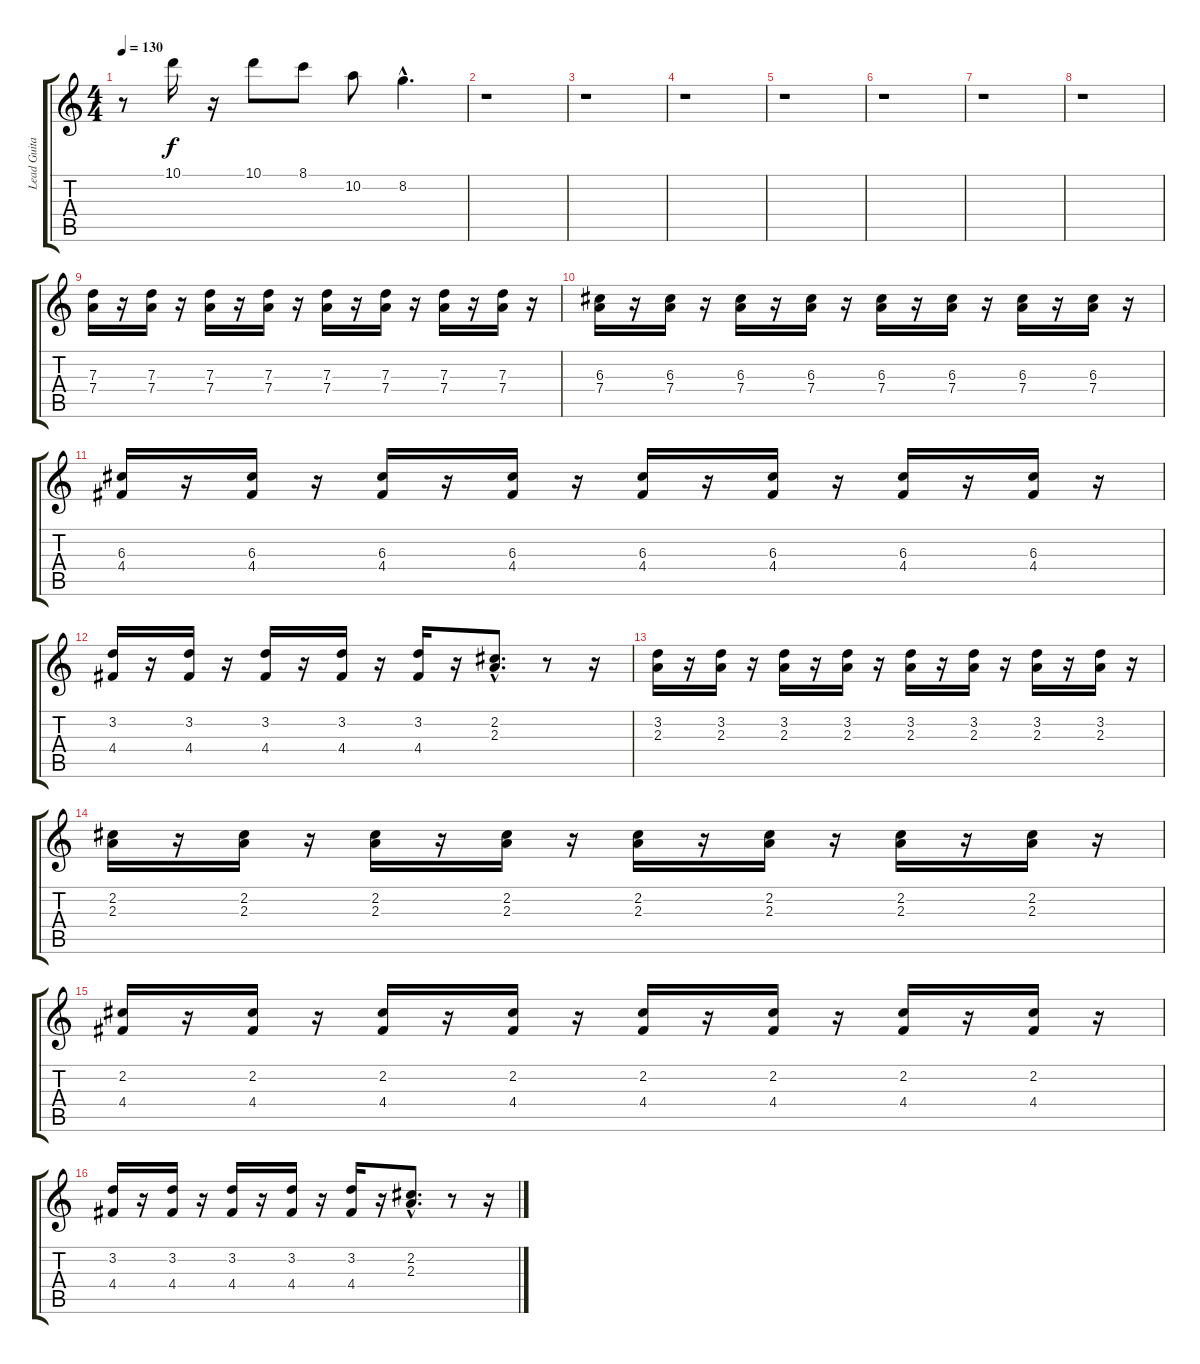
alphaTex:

\track ("Lead Guitar" "Lead Guita") {instrument overdrivenguitar}
\staff {score tabs}
\tuning (E4 B3 G3 D3 A2 E2) {hide}
\ts (4 4)
\tempo 130
\clef g2
\ks c
r.8{dy f} 10.1.16 r.16 10.1.8 8.1.8 10.2.8 8.2{hac}.4{d} |
r.1 |
r.1 |
r.1 |
r.1 |
r.1 |
r.1 |
r.1 |
(7.3 7.4).16 r.16 (7.3 7.4).16 r.16 (7.3 7.4).16 r.16 (7.3 7.4).16 r.16 (7.3 7.4).16 r.16 (7.3 7.4).16 r.16 (7.3 7.4).16 r.16 (7.3 7.4).16 r.16 |
(6.3 7.4).16 r.16 (6.3 7.4).16 r.16 (6.3 7.4).16 r.16 (6.3 7.4).16 r.16 (6.3 7.4).16 r.16 (6.3 7.4).16 r.16 (6.3 7.4).16 r.16 (6.3 7.4).16 r.16 |
(6.3 4.4).16 r.16 (6.3 4.4).16 r.16 (6.3 4.4).16 r.16 (6.3 4.4).16 r.16 (6.3 4.4).16 r.16 (6.3 4.4).16 r.16 (6.3 4.4).16 r.16 (6.3 4.4).16 r.16 |
(3.2 4.4).16 r.16 (3.2 4.4).16 r.16 (3.2 4.4).16 r.16 (3.2 4.4).16 r.16 (3.2 4.4).16 r.16 (2.2{hac} 2.3{hac}).8{d} r.8 r.16 |
(3.2 2.3).16 r.16 (3.2 2.3).16 r.16 (3.2 2.3).16 r.16 (3.2 2.3).16 r.16 (3.2 2.3).16 r.16 (3.2 2.3).16 r.16 (3.2 2.3).16 r.16 (3.2 2.3).16 r.16 |
(2.2 2.3).16 r.16 (2.2 2.3).16 r.16 (2.2 2.3).16 r.16 (2.2 2.3).16 r.16 (2.2 2.3).16 r.16 (2.2 2.3).16 r.16 (2.2 2.3).16 r.16 (2.2 2.3).16 r.16 |
(2.2 4.4).16 r.16 (2.2 4.4).16 r.16 (2.2 4.4).16 r.16 (2.2 4.4).16 r.16 (2.2 4.4).16 r.16 (2.2 4.4).16 r.16 (2.2 4.4).16 r.16 (2.2 4.4).16 r.16 |
(3.2 4.4).16 r.16 (3.2 4.4).16 r.16 (3.2 4.4).16 r.16 (3.2 4.4).16 r.16 (3.2 4.4).16 r.16 (2.2{hac} 2.3{hac}).8{d} r.8 r.16
